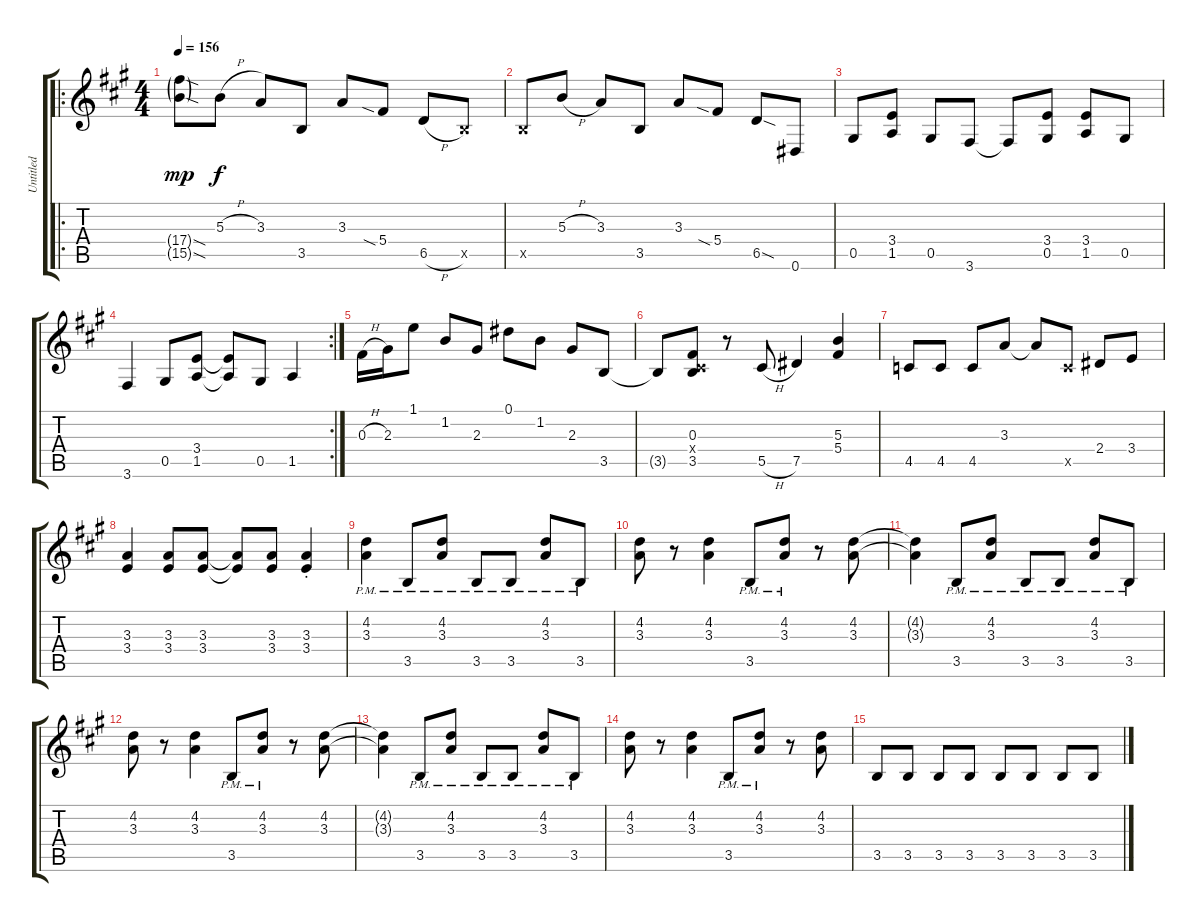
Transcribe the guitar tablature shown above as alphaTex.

\track ("Untitled" "Untitled") {instrument distortionguitar}
\staff {score tabs}
\tuning (Eb4 Bb3 Gb3 Db3 Ab2 Eb2) {hide}
\ro
\ts (4 4)
\tempo 156
\clef g2
\ks a
(17.4{sod g} 15.5{sod g}).8{dy mp} 5.3{h}.8{dy f} 3.3.8 3.5.8 3.3.8 5.4{sia}.8 6.5{h}.8 3.5{x}.8 |
3.5{x}.8 5.3{h}.8 3.3.8 3.5.8 3.3.8 5.4{sia}.8 6.5{sod}.8 0.6.8 |
0.5.8 (3.4 1.5).8 0.5.8 3.6.8 3.6{t}.8 (3.4 0.5).8 (3.4 1.5).8 0.5.8 |
\rc 2
3.6.4 0.5.8 (3.4 1.5).8 (3.4{t} 1.5{t}).8 0.5.8 1.5.4 |
0.3{h}.16 2.3.16 1.1.8 1.2.8 2.3.8 0.1.8 1.2.8 2.3.8 3.5.8 |
3.5{t}.8 (0.3 0.4{x} 3.5).8 r.8 5.5{h}.8 7.5.4 (5.3 5.4).4 |
4.5.8 4.5.8 4.5.8 3.3.8 3.3{t}.8 4.5{x}.8 2.4.8 3.4.8 |
(3.3 3.4).4 (3.3 3.4).8 (3.3 3.4).8 (3.3{t} 3.4{t}).8 (3.3 3.4).8 (3.3{st} 3.4{st}).4 |
(4.2{pm} 3.3{pm}).4 3.5{pm}.8 (4.2{pm} 3.3{pm}).8 3.5{pm}.8 3.5{pm}.8 (4.2{pm} 3.3{pm}).8 3.5{pm}.8 |
(4.2 3.3).8 r.8 (4.2 3.3).4 3.5{pm}.8 (4.2{pm} 3.3{pm}).8 r.8 (4.2 3.3).8 |
(4.2{t} 3.3{t}).4 3.5{pm}.8 (4.2{pm} 3.3{pm}).8 3.5{pm}.8 3.5{pm}.8 (4.2{pm} 3.3{pm}).8 3.5{pm}.8 |
(4.2 3.3).8 r.8 (4.2 3.3).4 3.5{pm}.8 (4.2{pm} 3.3{pm}).8 r.8 (4.2 3.3).8 |
(4.2{t} 3.3{t}).4 3.5{pm}.8 (4.2{pm} 3.3{pm}).8 3.5{pm}.8 3.5{pm}.8 (4.2{pm} 3.3{pm}).8 3.5{pm}.8 |
(4.2 3.3).8 r.8 (4.2 3.3).4 3.5{pm}.8 (4.2{pm} 3.3{pm}).8 r.8 (4.2 3.3).8 |
3.5.8 3.5.8 3.5.8 3.5.8 3.5.8 3.5.8 3.5.8 3.5.8
